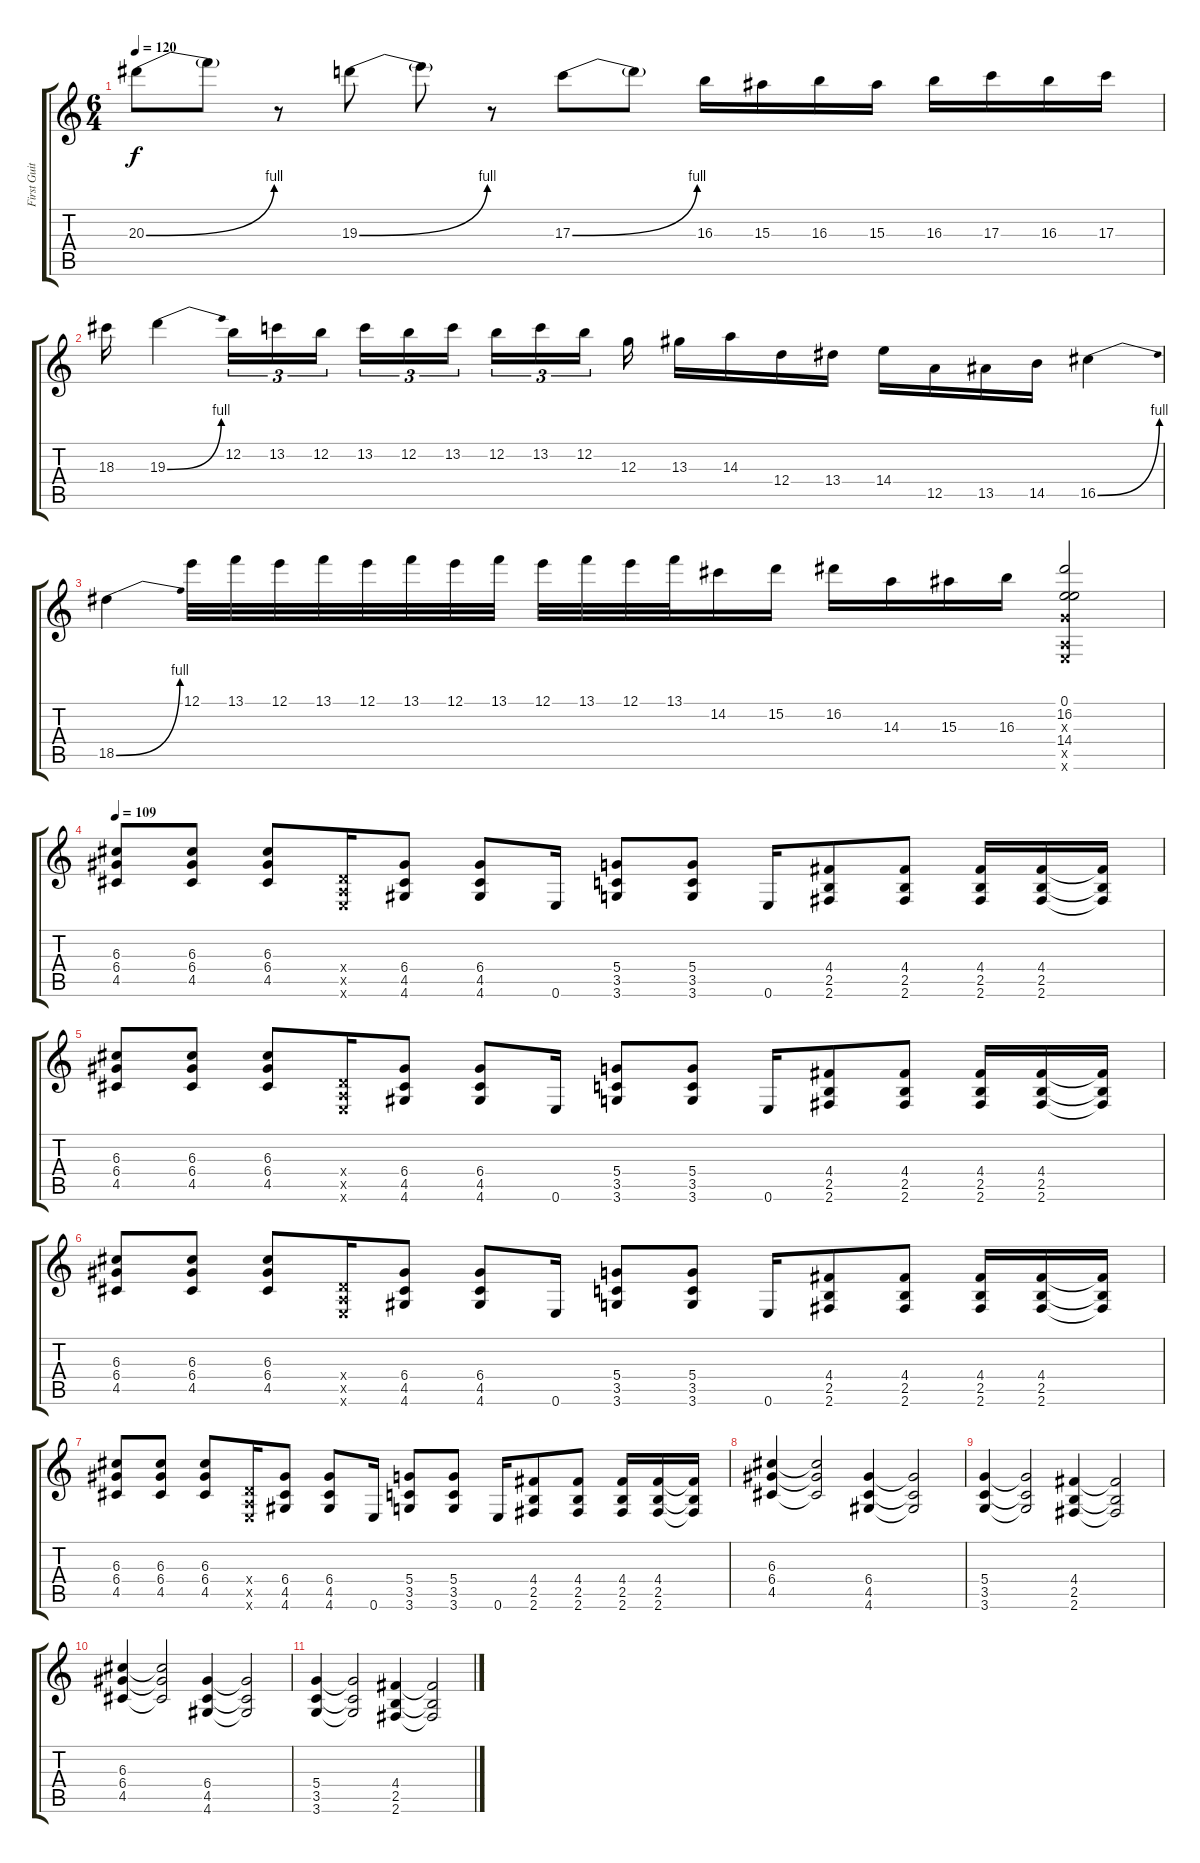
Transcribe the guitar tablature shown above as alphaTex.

\track ("First Guitar" "First Guit") {instrument overdrivenguitar}
\staff {score tabs}
\tuning (E4 B3 G3 D3 A2 E2) {hide}
\ts (6 4)
\tempo 120
\clef g2
\ks c
20.3{be (bend 0 0 60 4)}.8{dy f} 20.3{t}.8 r.8 19.3{be (bend 0 0 60 4)}.8 19.3{t}.8 r.8 17.3{be (bend 0 0 60 4)}.8 17.3{t}.8 16.3.16 15.3.16 16.3.16 15.3.16 16.3.16 17.3.16 16.3.16 17.3.16 |
18.3.16 19.3{be (bend 0 0 60 4)}.4 12.2.16{tu (3 2)} 13.2.16{tu (3 2)} 12.2.16{tu (3 2) beam splitsecondary} 13.2.16{tu (3 2)} 12.2.16{tu (3 2)} 13.2.16{tu (3 2) beam splitsecondary} 12.2.16{tu (3 2)} 13.2.16{tu (3 2)} 12.2.16{tu (3 2) beam splitsecondary} 12.3.16 13.3.16 14.3.16 12.4.16 13.4.16 14.4.16 12.5.16 13.5.16 14.5.16 16.5{be (bend 0 0 60 4)}.4 |
18.5{be (bend 0 0 60 4)}.4 12.1.32 13.1.32 12.1.32 13.1.32 12.1.32 13.1.32 12.1.32 13.1.32 12.1.32 13.1.32 12.1.32 13.1.32 14.2.16 15.2.16 16.2.16 14.3.16 15.3.16 16.3.16 (0.1 16.2 0.3{x} 14.4 0.5{x} 0.6{x}).2 |
\tempo 109
(6.3 6.4 4.5).8{balance 0} (6.3 6.4 4.5).8 (6.3 6.4 4.5).8 (0.4{x} 0.5{x} 0.6{x}).16 (6.4 4.5 4.6).8 (6.4 4.5 4.6).8 0.6.16 (5.4 3.5 3.6).8 (5.4 3.5 3.6).8 0.6.16 (4.4 2.5 2.6).8 (4.4 2.5 2.6).8 (4.4 2.5 2.6).16 (4.4 2.5 2.6).16 (4.4{t} 2.5{t} 2.6{t}).16 |
(6.3 6.4 4.5).8 (6.3 6.4 4.5).8 (6.3 6.4 4.5).8 (0.4{x} 0.5{x} 0.6{x}).16 (6.4 4.5 4.6).8 (6.4 4.5 4.6).8 0.6.16 (5.4 3.5 3.6).8 (5.4 3.5 3.6).8 0.6.16 (4.4 2.5 2.6).8 (4.4 2.5 2.6).8 (4.4 2.5 2.6).16 (4.4 2.5 2.6).16 (4.4{t} 2.5{t} 2.6{t}).16 |
(6.3 6.4 4.5).8 (6.3 6.4 4.5).8 (6.3 6.4 4.5).8 (0.4{x} 0.5{x} 0.6{x}).16 (6.4 4.5 4.6).8 (6.4 4.5 4.6).8 0.6.16 (5.4 3.5 3.6).8 (5.4 3.5 3.6).8 0.6.16 (4.4 2.5 2.6).8 (4.4 2.5 2.6).8 (4.4 2.5 2.6).16 (4.4 2.5 2.6).16 (4.4{t} 2.5{t} 2.6{t}).16 |
(6.3 6.4 4.5).8 (6.3 6.4 4.5).8 (6.3 6.4 4.5).8 (0.4{x} 0.5{x} 0.6{x}).16 (6.4 4.5 4.6).8 (6.4 4.5 4.6).8 0.6.16 (5.4 3.5 3.6).8 (5.4 3.5 3.6).8 0.6.16 (4.4 2.5 2.6).8 (4.4 2.5 2.6).8 (4.4 2.5 2.6).16 (4.4 2.5 2.6).16 (4.4{t} 2.5{t} 2.6{t}).16 |
(6.3 6.4 4.5).4 (6.3{t} 6.4{t} 4.5{t}).2 (6.4 4.5 4.6).4 (6.4{t} 4.5{t} 4.6{t}).2 |
(5.4 3.5 3.6).4 (5.4{t} 3.5{t} 3.6{t}).2 (4.4 2.5 2.6).4 (4.4{t} 2.5{t} 2.6{t}).2 |
(6.3 6.4 4.5).4 (6.3{t} 6.4{t} 4.5{t}).2 (6.4 4.5 4.6).4 (6.4{t} 4.5{t} 4.6{t}).2 |
(5.4 3.5 3.6).4 (5.4{t} 3.5{t} 3.6{t}).2 (4.4 2.5 2.6).4 (4.4{t} 2.5{t} 2.6{t}).2
